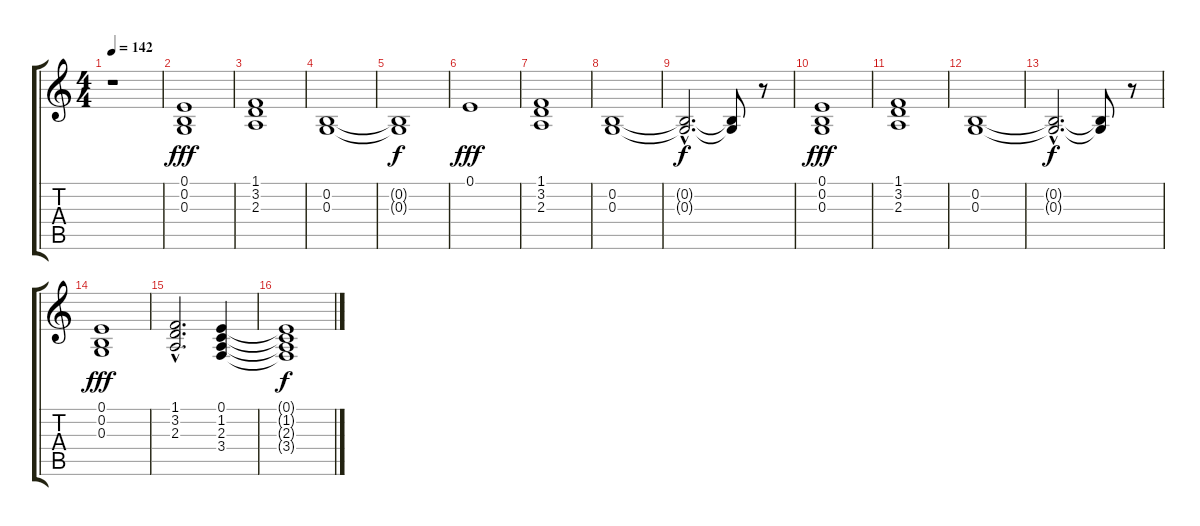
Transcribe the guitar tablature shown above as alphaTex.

\track "" {instrument synthstrings1}
\staff {score tabs}
\tuning (E4 B3 G3 D3 A2 E2) {hide}
\ts (4 4)
\tempo 142
\clef g2
\ks c
r.1{dy fff} |
(0.1 0.2 0.3).1 |
(1.1 3.2 2.3).1 |
(0.2 0.3).1 |
(0.2{t} 0.3{t}).1{dy f} |
0.1.1{dy fff} |
(1.1 3.2 2.3).1 |
(0.2 0.3).1 |
(0.2{hac t} 0.3{hac t}).2{d dy f} (0.2{t} 0.3{t}).8 r.8 |
(0.1 0.2 0.3).1{dy fff} |
(1.1 3.2 2.3).1 |
(0.2 0.3).1 |
(0.2{hac t} 0.3{hac t}).2{d dy f} (0.2{t} 0.3{t}).8 r.8 |
(0.1 0.2 0.3).1{dy fff} |
(1.1{hac} 3.2{hac} 2.3{hac}).2{d} (0.1 1.2 2.3 3.4).4 |
(0.1{t} 1.2{t} 2.3{t} 3.4{t}).1{dy f}
